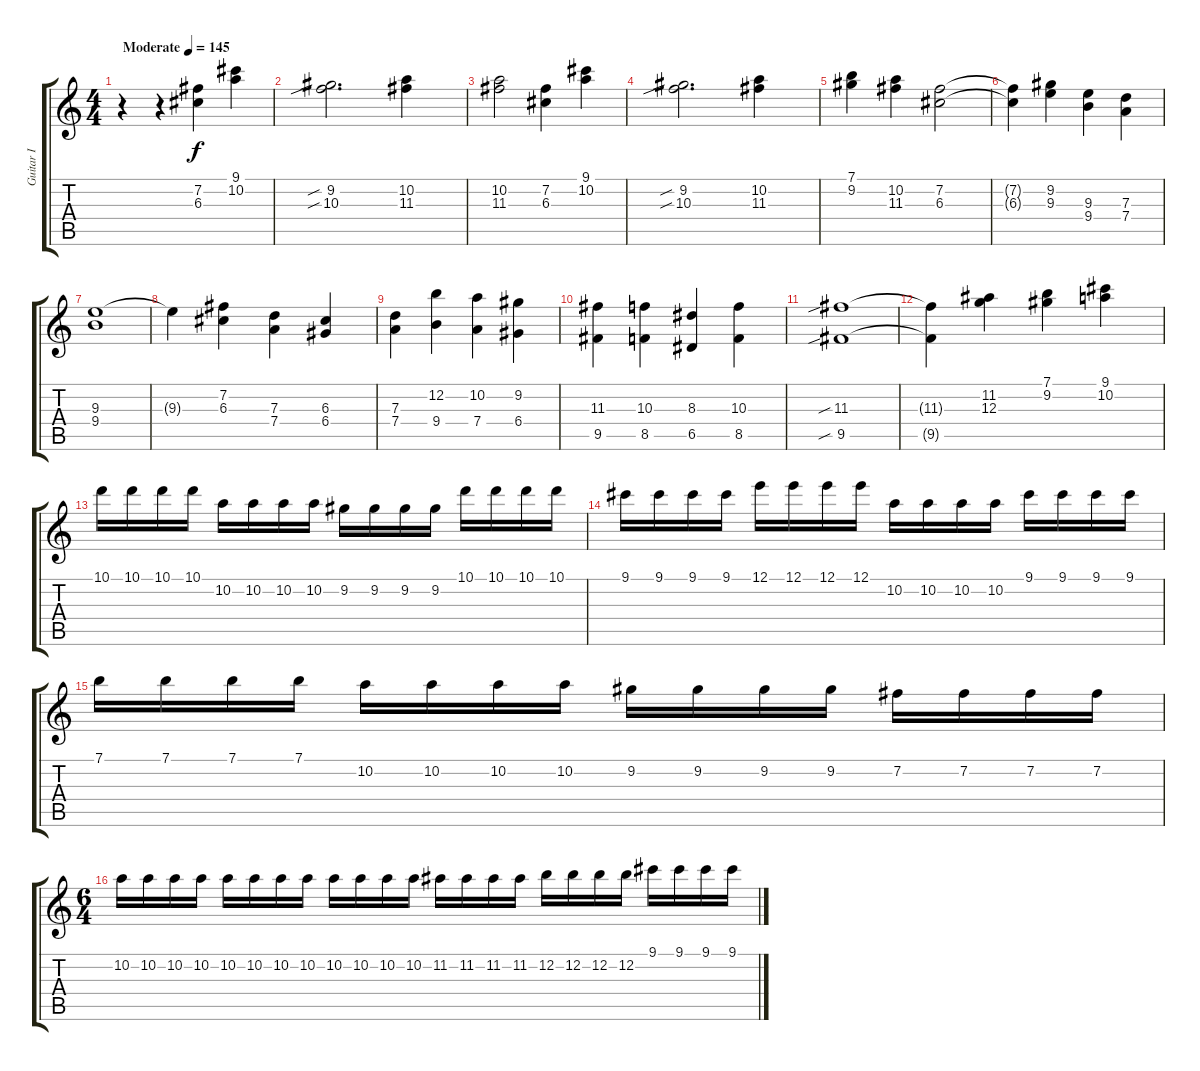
\track ("Guitar I" "Guitar I") {instrument distortionguitar}
\staff {score tabs}
\tuning (E4 B3 G3 D3 A2 E2) {hide}
\ts (4 4)
\tempo (145 "Moderate")
\clef g2
\ks c
r.4{dy f instrument distortionguitar} r.4 (7.2 6.3).4 (9.1 10.2).4 |
(9.2{sib} 10.3{sib}).2{d} (10.2 11.3).4 |
(10.2 11.3).2 (7.2 6.3).4 (9.1 10.2).4 |
(9.2{sib} 10.3{sib}).2{d} (10.2 11.3).4 |
(7.1 9.2).4 (10.2 11.3).4 (7.2 6.3).2 |
(7.2{t} 6.3{t}).4 (9.2 9.3).4 (9.3 9.4).4 (7.3 7.4).4 |
(9.3 9.4).1 |
9.3{t}.4 (7.2 6.3).4 (7.3 7.4).4 (6.3 6.4).4 |
(7.3 7.4).4 (12.2 9.4).4 (10.2 7.4).4 (9.2 6.4).4 |
(11.3 9.5).4 (10.3 8.5).4 (8.3 6.5).4 (10.3 8.5).4 |
(11.3{sib} 9.5{sib}).1 |
(11.3{t} 9.5{t}).4 (11.2 12.3).4 (7.1 9.2).4 (9.1 10.2).4 |
10.1.16 10.1.16 10.1.16 10.1.16 10.2.16 10.2.16 10.2.16 10.2.16 9.2.16 9.2.16 9.2.16 9.2.16 10.1.16 10.1.16 10.1.16 10.1.16 |
9.1.16 9.1.16 9.1.16 9.1.16 12.1.16 12.1.16 12.1.16 12.1.16 10.2.16 10.2.16 10.2.16 10.2.16 9.1.16 9.1.16 9.1.16 9.1.16 |
7.1.16 7.1.16 7.1.16 7.1.16 10.2.16 10.2.16 10.2.16 10.2.16 9.2.16 9.2.16 9.2.16 9.2.16 7.2.16 7.2.16 7.2.16 7.2.16 |
\ts (6 4)
10.2.16 10.2.16 10.2.16 10.2.16 10.2.16 10.2.16 10.2.16 10.2.16 10.2.16 10.2.16 10.2.16 10.2.16 11.2.16 11.2.16 11.2.16 11.2.16 12.2.16 12.2.16 12.2.16 12.2.16 9.1.16 9.1.16 9.1.16 9.1.16
